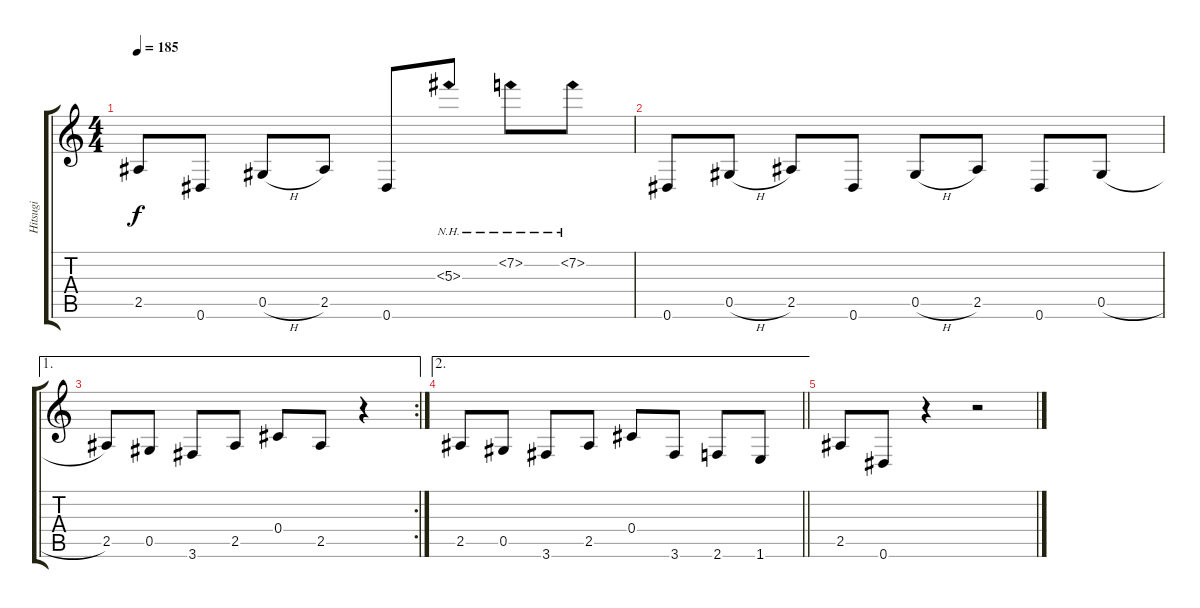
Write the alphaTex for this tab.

\track ("Hitsugi" "Hitsugi") {instrument overdrivenguitar}
\staff {score tabs}
\tuning (Eb4 Bb3 Gb3 Db3 Ab2 Eb2) {hide}
\ts (4 4)
\tempo 185
\clef g2
\ks c
2.5.8{dy f} 0.6.8 0.5{h}.8 2.5.8 0.6.8 5.3{nh}.8 7.2{nh}.8 7.2{nh}.8 |
0.6.8 0.5{h}.8 2.5.8 0.6.8 0.5{h}.8 2.5.8 0.6.8 0.5{h}.8 |
\ae 1
\rc 2
2.5.8 0.5.8 3.6.8 2.5.8 0.4.8 2.5.8 r.4 |
\ae 2
\barLineRight lightlight
2.5.8 0.5.8 3.6.8 2.5.8 0.4.8 3.6.8 2.6.8 1.6.8 |
2.5.8 0.6.8 r.4 r.2
